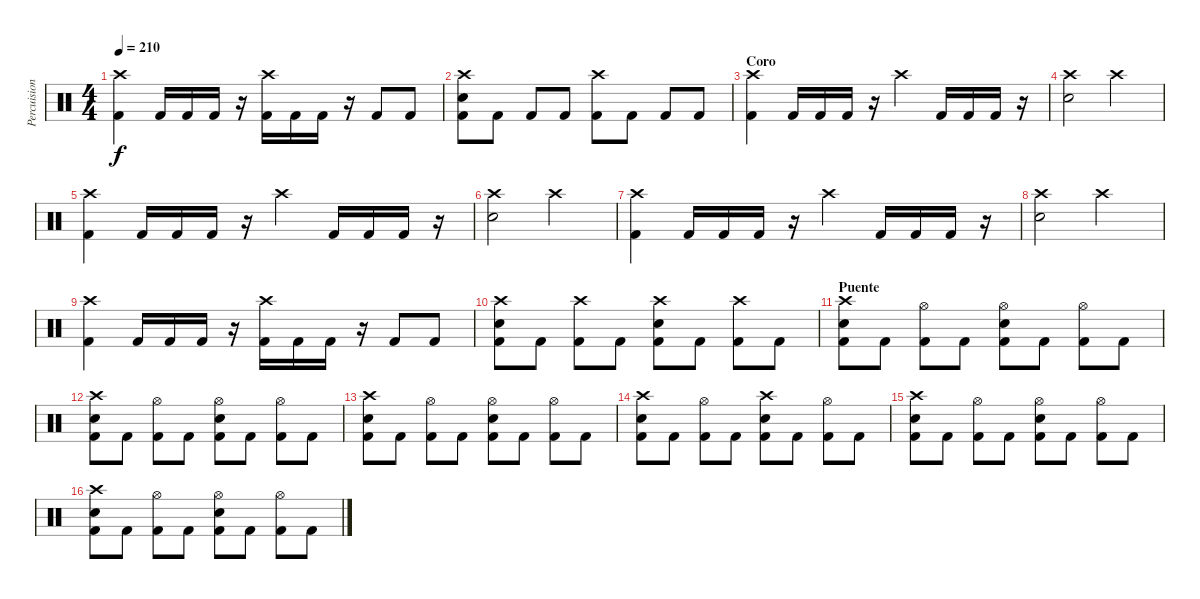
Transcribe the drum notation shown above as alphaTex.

\track ("Percuision" "Percuision") {instrument percussion}
\staff {score}
\articulation defaults
\ts (4 4)
\tempo 210
\clef neutral
\ks c
("Crash high (hit)" "Kick (hit) 2").4{dy f} "Kick (hit) 2".16 "Kick (hit) 2".16 "Kick (hit) 2".16 r.16 ("Crash high (hit)" "Kick (hit) 2").16 "Kick (hit) 2".16 "Kick (hit) 2".16 r.16 "Kick (hit) 2".8 "Kick (hit) 2".8 |
("Crash high (hit)" "Electric Snare (hit)" "Kick (hit) 2").8 "Kick (hit) 2".8 "Kick (hit) 2".8 "Kick (hit) 2".8 ("Crash high (hit)" "Kick (hit) 2").8 "Kick (hit) 2".8 "Kick (hit) 2".8 "Kick (hit) 2".8 |
\section ("" "Coro")
("Crash high (hit)" "Kick (hit) 2").4 "Kick (hit) 2".16 "Kick (hit) 2".16 "Kick (hit) 2".16 r.16 "Crash high (hit)".4 "Kick (hit) 2".16 "Kick (hit) 2".16 "Kick (hit) 2".16 r.16 |
("Crash high (hit)" "Electric Snare (hit)").2 "Crash high (hit)".2 |
("Crash high (hit)" "Kick (hit) 2").4 "Kick (hit) 2".16 "Kick (hit) 2".16 "Kick (hit) 2".16 r.16 "Crash high (hit)".4 "Kick (hit) 2".16 "Kick (hit) 2".16 "Kick (hit) 2".16 r.16 |
("Crash high (hit)" "Electric Snare (hit)").2 "Crash high (hit)".2 |
("Crash high (hit)" "Kick (hit) 2").4 "Kick (hit) 2".16 "Kick (hit) 2".16 "Kick (hit) 2".16 r.16 "Crash high (hit)".4 "Kick (hit) 2".16 "Kick (hit) 2".16 "Kick (hit) 2".16 r.16 |
("Crash high (hit)" "Electric Snare (hit)").2 "Crash high (hit)".2 |
("Crash high (hit)" "Kick (hit) 2").4 "Kick (hit) 2".16 "Kick (hit) 2".16 "Kick (hit) 2".16 r.16 ("Crash high (hit)" "Kick (hit) 2").16 "Kick (hit) 2".16 "Kick (hit) 2".16 r.16 "Kick (hit) 2".8 "Kick (hit) 2".8 |
("Crash high (hit)" "Electric Snare (hit)" "Kick (hit) 2").8 "Kick (hit) 2".8 ("Crash high (hit)" "Kick (hit) 2").8 "Kick (hit) 2".8 ("Crash high (hit)" "Electric Snare (hit)" "Kick (hit) 2").8 "Kick (hit) 2".8 ("Crash high (hit)" "Kick (hit) 2").8 "Kick (hit) 2".8 |
\section ("" "Puente")
("Crash high (hit)" "Electric Snare (hit)" "Kick (hit) 2").8 "Kick (hit) 2".8 ("Hi-Hat (open)" "Kick (hit) 2").8 "Kick (hit) 2".8 ("Hi-Hat (open)" "Electric Snare (hit)" "Kick (hit) 2").8 "Kick (hit) 2".8 ("Hi-Hat (open)" "Kick (hit) 2").8 "Kick (hit) 2".8 |
("Crash high (hit)" "Electric Snare (hit)" "Kick (hit) 2").8 "Kick (hit) 2".8 ("Hi-Hat (open)" "Kick (hit) 2").8 "Kick (hit) 2".8 ("Hi-Hat (open)" "Electric Snare (hit)" "Kick (hit) 2").8 "Kick (hit) 2".8 ("Hi-Hat (open)" "Kick (hit) 2").8 "Kick (hit) 2".8 |
("Crash high (hit)" "Electric Snare (hit)" "Kick (hit) 2").8 "Kick (hit) 2".8 ("Hi-Hat (open)" "Kick (hit) 2").8 "Kick (hit) 2".8 ("Hi-Hat (open)" "Electric Snare (hit)" "Kick (hit) 2").8 "Kick (hit) 2".8 ("Hi-Hat (open)" "Kick (hit) 2").8 "Kick (hit) 2".8 |
("Crash high (hit)" "Electric Snare (hit)" "Kick (hit) 2").8 "Kick (hit) 2".8 ("Hi-Hat (open)" "Kick (hit) 2").8 "Kick (hit) 2".8 ("Crash high (hit)" "Electric Snare (hit)" "Kick (hit) 2").8 "Kick (hit) 2".8 ("Hi-Hat (open)" "Kick (hit) 2").8 "Kick (hit) 2".8 |
("Crash high (hit)" "Electric Snare (hit)" "Kick (hit) 2").8 "Kick (hit) 2".8 ("Hi-Hat (open)" "Kick (hit) 2").8 "Kick (hit) 2".8 ("Hi-Hat (open)" "Electric Snare (hit)" "Kick (hit) 2").8 "Kick (hit) 2".8 ("Hi-Hat (open)" "Kick (hit) 2").8 "Kick (hit) 2".8 |
("Crash high (hit)" "Electric Snare (hit)" "Kick (hit) 2").8 "Kick (hit) 2".8 ("Hi-Hat (open)" "Kick (hit) 2").8 "Kick (hit) 2".8 ("Hi-Hat (open)" "Electric Snare (hit)" "Kick (hit) 2").8 "Kick (hit) 2".8 ("Hi-Hat (open)" "Kick (hit) 2").8 "Kick (hit) 2".8
